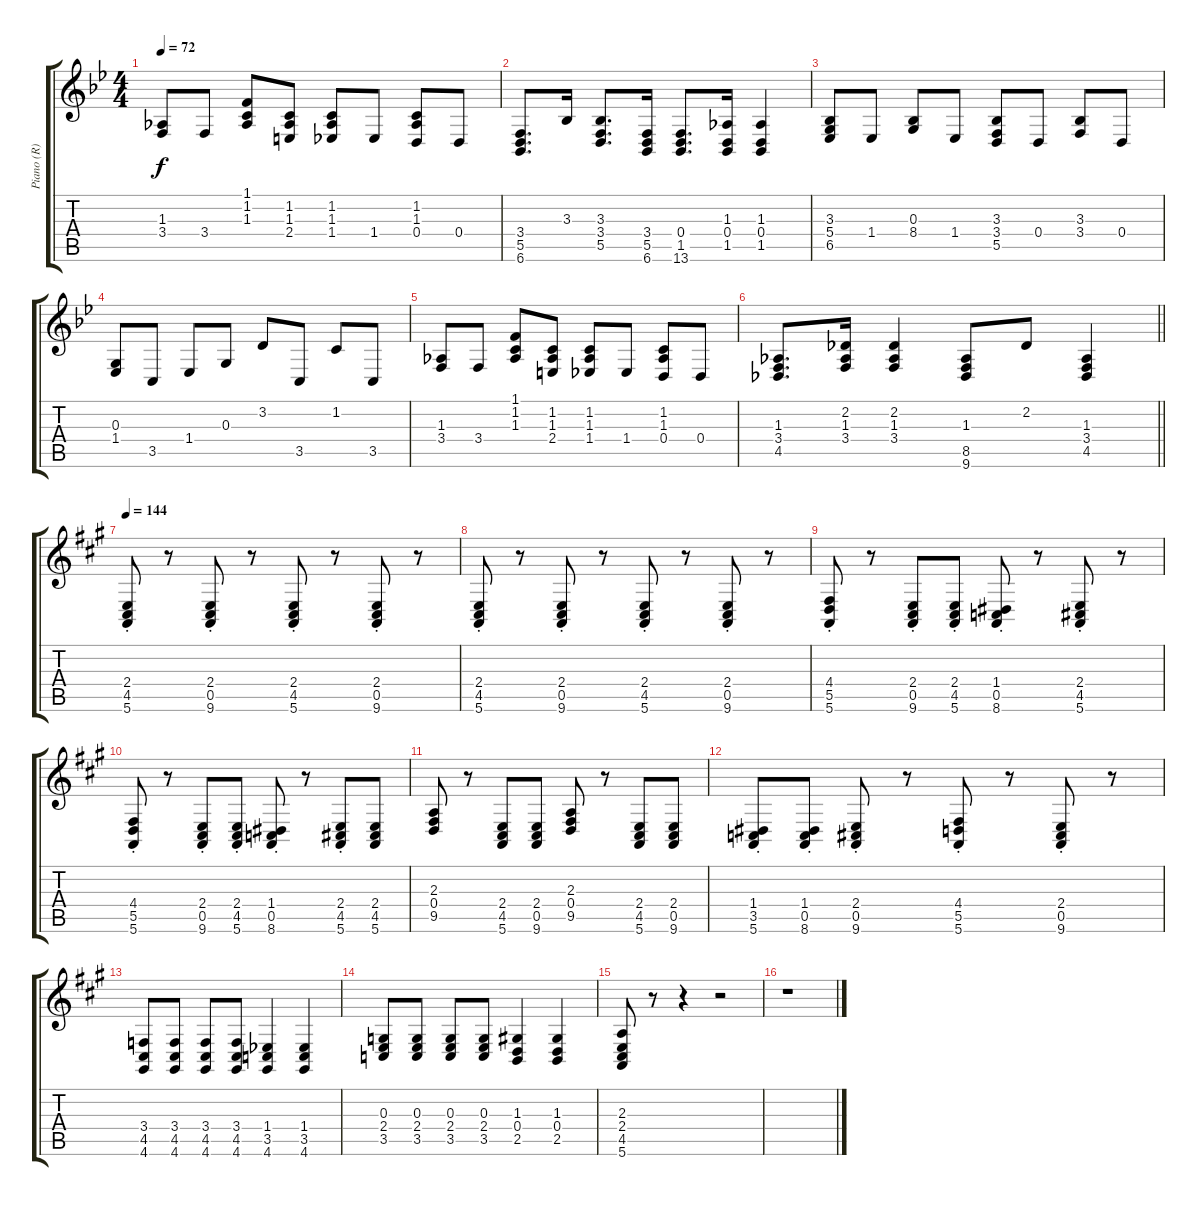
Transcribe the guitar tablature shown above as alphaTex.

\track ("Piano (R)" "Piano (R)") {instrument acousticgrandpiano}
\staff {score tabs}
\tuning (E4 B3 G3 D3 A2 E2) {hide}
\ts (4 4)
\tempo 72
\clef g2
\ks bb
(1.3 3.4).8{dy f} 3.4.8 (1.1 1.2 1.3).8 (1.2 1.3 2.4).8 (1.2 1.3 1.4).8 1.4.8 (1.2 1.3 0.4).8 0.4.8 |
(3.4 5.5 6.6).8{d} 3.3.16 (3.3 3.4 5.5).8{d} (3.4 5.5 6.6).16 (0.4 1.5 13.6).8{d} (1.3 0.4 1.5).16 (1.3 0.4 1.5).4 |
(3.3 5.4 6.5).8 1.4.8 (0.3 8.4).8 1.4.8 (3.3 3.4 5.5).8 0.4.8 (3.3 3.4).8 0.4.8 |
(0.3 1.4).8 3.5.8 1.4.8 0.3.8 3.2.8 3.5.8 1.2.8 3.5.8 |
(1.3 3.4).8 3.4.8 (1.1 1.2 1.3).8 (1.2 1.3 2.4).8 (1.2 1.3 1.4).8 1.4.8 (1.2 1.3 0.4).8 0.4.8 |
\barLineRight lightlight
(1.3 3.4 4.5).8{d} (2.2 1.3 3.4).16 (2.2 1.3 3.4).4 (1.3 8.5 9.6).8 2.2.8 (1.3 3.4 4.5).4 |
\tempo 144
\ks a
(2.4{st} 4.5 5.6).8 r.8 (2.4{st} 0.5 9.6).8 r.8 (2.4{st} 4.5 5.6).8 r.8 (2.4{st} 0.5 9.6).8 r.8 |
(2.4{st} 4.5 5.6).8 r.8 (2.4{st} 0.5 9.6).8 r.8 (2.4{st} 4.5 5.6).8 r.8 (2.4{st} 0.5 9.6).8 r.8 |
(4.4 5.5 5.6{st}).8 r.8 (2.4 0.5{st} 9.6).8 (2.4 4.5 5.6{st}).8 (1.4 0.5{st} 8.6).8 r.8 (2.4 4.5 5.6{st}).8 r.8 |
(4.4 5.5 5.6{st}).8 r.8 (2.4 0.5{st} 9.6).8 (2.4 4.5 5.6{st}).8 (1.4 0.5{st} 8.6).8 r.8 (2.4 4.5 5.6{st}).8 (2.4 4.5 5.6).8 |
(2.3 0.4 9.5).8 r.8 (2.4 4.5 5.6).8 (2.4 0.5 9.6).8 (2.3 0.4 9.5).8 r.8 (2.4 4.5 5.6).8 (2.4 0.5 9.6).8 |
(1.4 3.5 5.6{st}).8 (1.4 0.5{st} 8.6).8 (2.4{st} 0.5 9.6).8 r.8 (4.4 5.5 5.6{st}).8 r.8 (2.4{st} 0.5 9.6).8 r.8 |
(3.4 4.5 4.6).8 (3.4 4.5 4.6).8 (3.4 4.5 4.6).8 (3.4 4.5 4.6).8 (1.4{acc b} 3.5 4.6).4 (1.4{acc b} 3.5 4.6).4 |
(0.3 2.4 3.5).8 (0.3 2.4 3.5).8 (0.3 2.4 3.5).8 (0.3 2.4 3.5).8 (1.3 0.4 2.5).4 (1.3 0.4 2.5).4 |
(2.3 2.4 4.5 5.6).8 r.8 r.4 r.2 |
r.1
